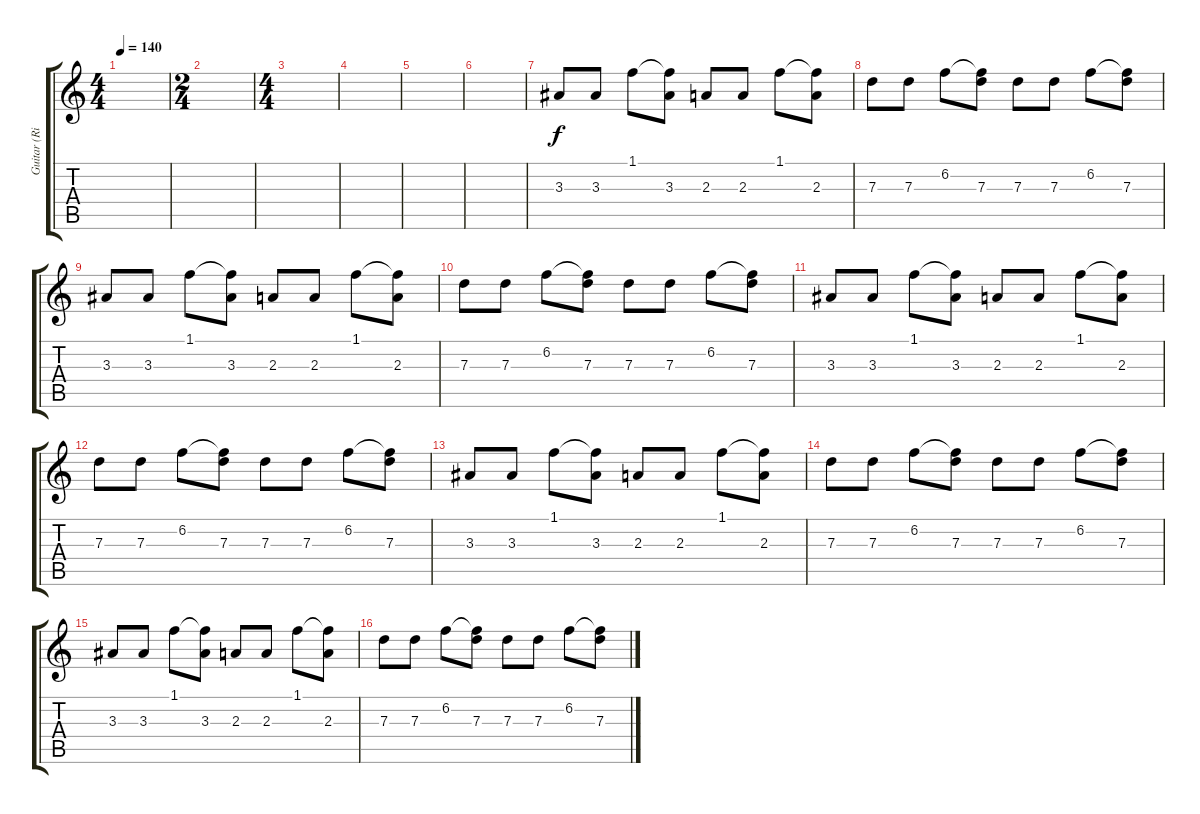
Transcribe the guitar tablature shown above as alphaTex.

\track ("Guitar (Right)" "Guitar (Ri") {instrument distortionguitar}
\staff {score tabs}
\tuning (E4 B3 G3 D3 A2 E2) {hide}
\ts (4 4)
\tempo 140
\clef g2
\ks c
|
\ts (2 4)
|
\ts (4 4)
|
|
|
|
3.3.8 3.3.8 1.1.8 (1.1{t} 3.3).8 2.3.8 2.3.8 1.1.8 (1.1{t} 2.3).8 |
7.3.8 7.3.8 6.2.8 (6.2{t} 7.3).8 7.3.8 7.3.8 6.2.8 (6.2{t} 7.3).8 |
3.3.8 3.3.8 1.1.8 (1.1{t} 3.3).8 2.3.8 2.3.8 1.1.8 (1.1{t} 2.3).8 |
7.3.8 7.3.8 6.2.8 (6.2{t} 7.3).8 7.3.8 7.3.8 6.2.8 (6.2{t} 7.3).8 |
3.3.8 3.3.8 1.1.8 (1.1{t} 3.3).8 2.3.8 2.3.8 1.1.8 (1.1{t} 2.3).8 |
7.3.8 7.3.8 6.2.8 (6.2{t} 7.3).8 7.3.8 7.3.8 6.2.8 (6.2{t} 7.3).8 |
3.3.8 3.3.8 1.1.8 (1.1{t} 3.3).8 2.3.8 2.3.8 1.1.8 (1.1{t} 2.3).8 |
7.3.8 7.3.8 6.2.8 (6.2{t} 7.3).8 7.3.8 7.3.8 6.2.8 (6.2{t} 7.3).8 |
3.3.8 3.3.8 1.1.8 (1.1{t} 3.3).8 2.3.8 2.3.8 1.1.8 (1.1{t} 2.3).8 |
7.3.8 7.3.8 6.2.8 (6.2{t} 7.3).8 7.3.8 7.3.8 6.2.8 (6.2{t} 7.3).8
